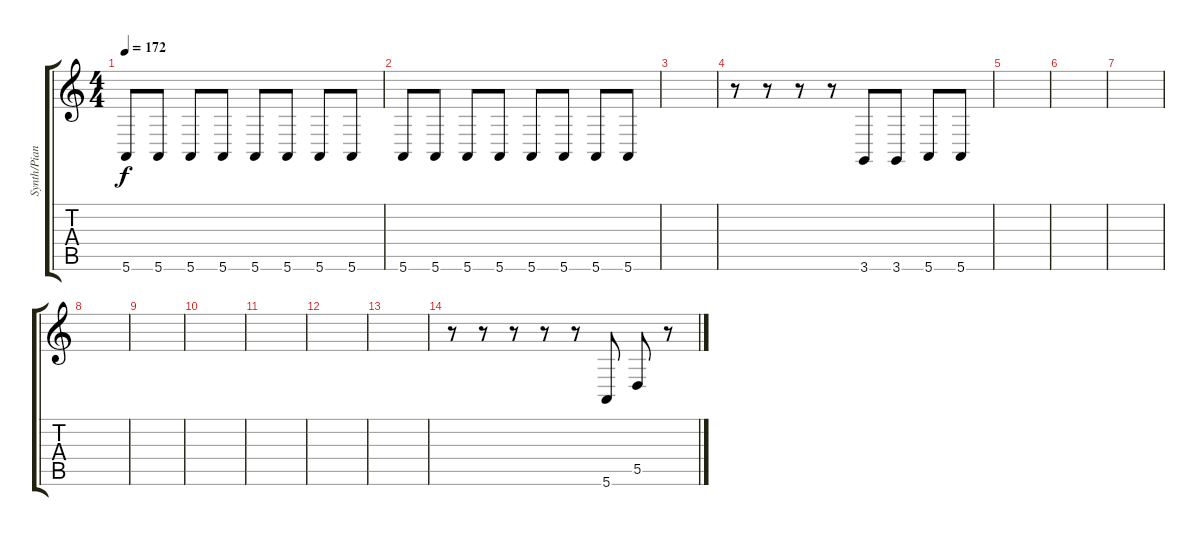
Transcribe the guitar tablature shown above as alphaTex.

\track ("Synth/Piano" "Synth/Pian") {instrument reedorgan}
\staff {score tabs}
\tuning (E4 B3 G3 D3 A2 E2) {hide}
\ts (4 4)
\tempo 172
\clef g2
\ks c
5.6.8{dy f} 5.6.8 5.6.8 5.6.8 5.6.8 5.6.8 5.6.8 5.6.8 |
5.6.8 5.6.8 5.6.8 5.6.8 5.6.8 5.6.8 5.6.8 5.6.8 |
|
r.8 r.8 r.8 r.8 3.6.8 3.6.8 5.6.8 5.6.8 |
|
|
|
|
|
|
|
|
|
r.8 r.8 r.8 r.8 r.8 5.6.8 5.5.8 r.8
